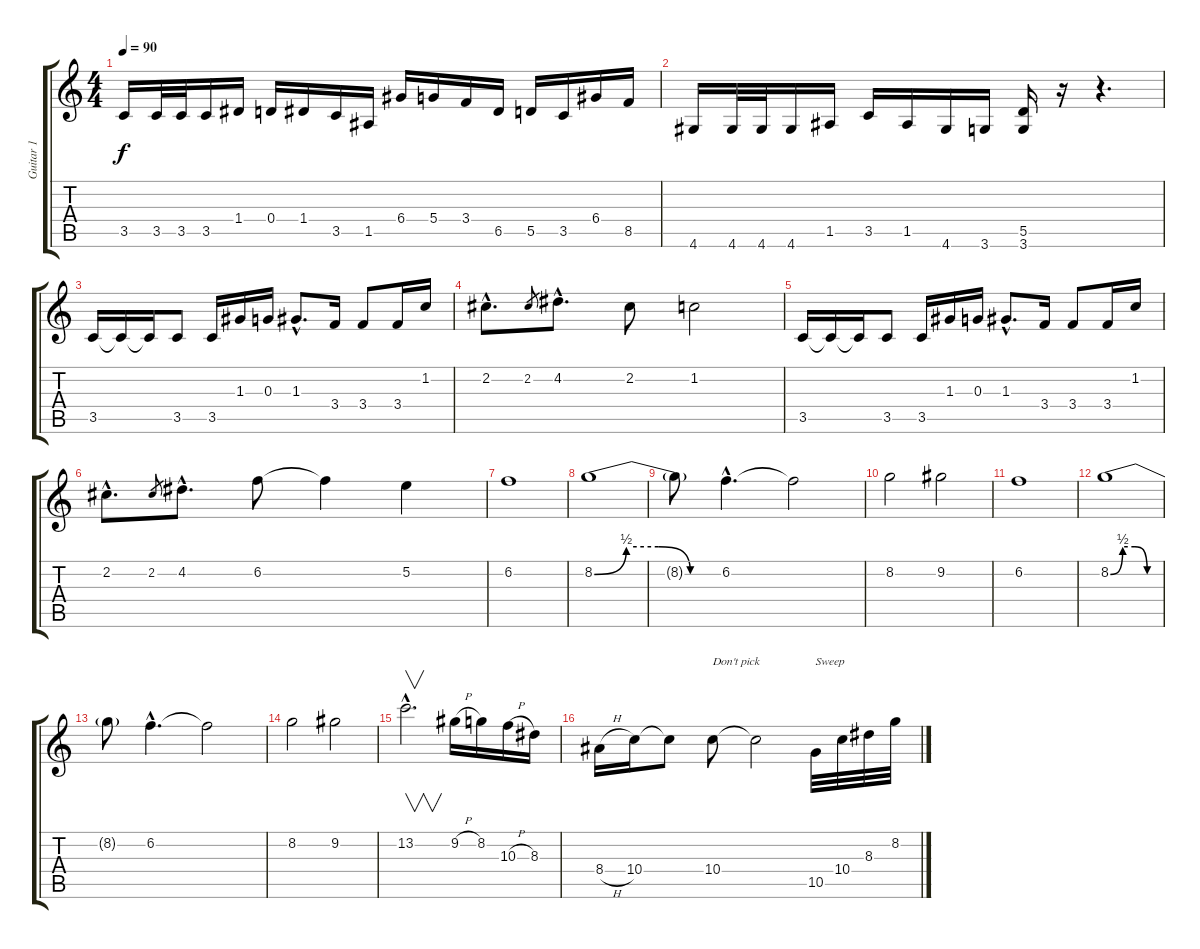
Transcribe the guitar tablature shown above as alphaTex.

\track ("Guitar 1" "Guitar 1") {instrument overdrivenguitar}
\staff {score tabs}
\tuning (E4 B3 G3 D3 A2 E2) {hide}
\ts (4 4)
\tempo 90
\clef g2
\ks c
3.5.16{dy f} 3.5.32 3.5.32 3.5.16 1.4.16 0.4.16 1.4.16 3.5.16 1.5.16 6.4.16 5.4.16 3.4.16 6.5.16 5.5.16 3.5.16 6.4.16 8.5.16 |
4.6.16 4.6.32 4.6.32 4.6.16 1.5.16 3.5.16 1.5.16 4.6.16 3.6.16 (5.5 3.6).16 r.16 r.4{d} |
3.5.16 3.5{t}.16 3.5{t}.16 3.5.8 3.5.16 1.3.16 0.3.16 1.3{hac}.8{d} 3.4.16 3.4.8 3.4.16 1.2.16 |
2.2{hac}.8{d} 2.2.8{gr} 4.2{hac}.8{d} 2.2.8 1.2.2 |
3.5.16 3.5{t}.16 3.5{t}.16 3.5.8 3.5.16 1.3.16 0.3.16 1.3{hac}.8{d} 3.4.16 3.4.8 3.4.16 1.2.16 |
2.2{hac}.8{d} 2.2.8{gr} 4.2{hac}.8{d} 6.2.8 6.2{t}.4 5.2.4 |
6.2.1 |
8.2{be (custom 0 0 15 2 30 2 45 0 60 0)}.1 |
8.2{t}.8 6.2{hac}.4{d} 6.2{t}.2 |
8.2.2 9.2.2 |
6.2.1 |
8.2{be (custom 0 0 15 2 30 2 45 0 60 0)}.1 |
8.2{t}.8 6.2{hac}.4{d} 6.2{t}.2 |
8.2.2 9.2.2 |
13.2{hac}.2{v d} 9.2{h}.16 8.2.16 10.3{h}.16 8.3.16 |
8.4{h}.16 10.4.16 10.4{t}.8 10.4.8{txt "Don't pick"} 10.4{t}.2 10.5.32{txt "Sweep"} 10.4.32 8.3.32 8.2{h}.32
